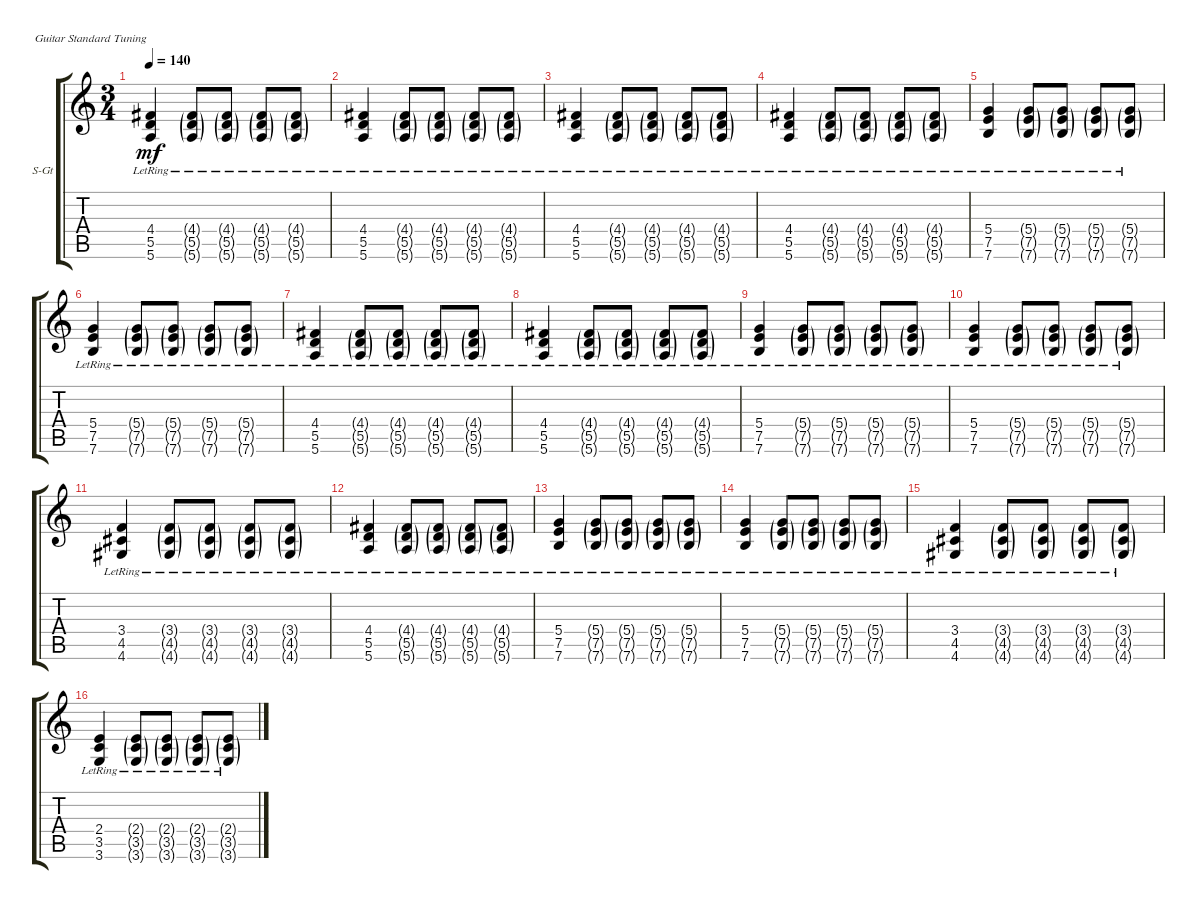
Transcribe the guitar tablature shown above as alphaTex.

\defaultSystemsLayout 4
\bracketExtendMode groupsimilarinstruments
\firstSystemTrackNameOrientation horizontal
\otherSystemsTrackNameOrientation horizontal
\track ("Steel Guitar" "S-Gt") {instrument acousticguitarsteel}
\staff {score tabs}
\tuning (E4 B3 G3 D3 A2 E2)
\ts (3 4)
\tempo 140
\clef g2
\ks c
(4.4{lr} 5.6 5.5).4{dy mf} (4.4{g lr} 5.6{g} 5.5{g}).8 (4.4{g lr} 5.6{g} 5.5{g}).8 (4.4{g lr} 5.6{g} 5.5{g}).8 (4.4{g lr} 5.6{g} 5.5{g}).8 |
(4.4{lr} 5.6 5.5).4 (4.4{g lr} 5.6{g} 5.5{g}).8 (4.4{g lr} 5.6{g} 5.5{g}).8 (4.4{g lr} 5.6{g} 5.5{g}).8 (4.4{g lr} 5.6{g} 5.5{g}).8 |
(4.4{lr} 5.6 5.5).4 (4.4{g lr} 5.6{g} 5.5{g}).8 (4.4{g lr} 5.6{g} 5.5{g}).8 (4.4{g lr} 5.6{g} 5.5{g}).8 (4.4{g lr} 5.6{g} 5.5{g}).8 |
(4.4{lr} 5.6 5.5).4 (4.4{g lr} 5.6{g} 5.5{g}).8 (4.4{g lr} 5.6{g} 5.5{g}).8 (4.4{g lr} 5.6{g} 5.5{g}).8 (4.4{g lr} 5.6{g} 5.5{g}).8 |
(7.6{lr} 7.5{lr} 5.4{lr}).4 (7.6{g lr} 7.5{g lr} 5.4{g lr}).8 (7.6{g lr} 7.5{g lr} 5.4{g lr}).8 (7.6{g lr} 7.5{g lr} 5.4{g lr}).8 (7.6{g lr} 7.5{g lr} 5.4{g lr}).8 |
(7.6{lr} 7.5{lr} 5.4{lr}).4 (7.6{g lr} 7.5{g lr} 5.4{g lr}).8 (7.6{g lr} 7.5{g lr} 5.4{g lr}).8 (7.6{g lr} 7.5{g lr} 5.4{g lr}).8 (7.6{g lr} 7.5{g lr} 5.4{g lr}).8 |
(4.4{lr} 5.6 5.5).4 (4.4{g lr} 5.6{g} 5.5{g}).8 (4.4{g lr} 5.6{g} 5.5{g}).8 (4.4{g lr} 5.6{g} 5.5{g}).8 (4.4{g lr} 5.6{g} 5.5{g}).8 |
(4.4{lr} 5.6 5.5).4 (4.4{g lr} 5.6{g} 5.5{g}).8 (4.4{g lr} 5.6{g} 5.5{g}).8 (4.4{g lr} 5.6{g} 5.5{g}).8 (4.4{g lr} 5.6{g} 5.5{g}).8 |
(7.6{lr} 7.5{lr} 5.4{lr}).4 (7.6{g lr} 7.5{g lr} 5.4{g lr}).8 (7.6{g lr} 7.5{g lr} 5.4{g lr}).8 (7.6{g lr} 7.5{g lr} 5.4{g lr}).8 (7.6{g lr} 7.5{g lr} 5.4{g lr}).8 |
(7.6{lr} 7.5{lr} 5.4{lr}).4 (7.6{g lr} 7.5{g lr} 5.4{g lr}).8 (7.6{g lr} 7.5{g lr} 5.4{g lr}).8 (7.6{g lr} 7.5{g lr} 5.4{g lr}).8 (7.6{g lr} 7.5{g lr} 5.4{g lr}).8 |
(3.4{lr} 4.6 4.5).4 (3.4{g lr} 4.6{g} 4.5{g}).8 (3.4{g lr} 4.6{g} 4.5{g}).8 (3.4{g lr} 4.6{g} 4.5{g}).8 (3.4{g lr} 4.6{g} 4.5{g}).8 |
(4.4{lr} 5.6 5.5).4 (4.4{g lr} 5.6{g} 5.5{g}).8 (4.4{g lr} 5.6{g} 5.5{g}).8 (4.4{g lr} 5.6{g} 5.5{g}).8 (4.4{g lr} 5.6{g} 5.5{g}).8 |
(7.6{lr} 7.5{lr} 5.4{lr}).4 (7.6{g lr} 7.5{g lr} 5.4{g lr}).8 (7.6{g lr} 7.5{g lr} 5.4{g lr}).8 (7.6{g lr} 7.5{g lr} 5.4{g lr}).8 (7.6{g lr} 7.5{g lr} 5.4{g lr}).8 |
(7.6{lr} 7.5{lr} 5.4{lr}).4 (7.6{g lr} 7.5{g lr} 5.4{g lr}).8 (7.6{g lr} 7.5{g lr} 5.4{g lr}).8 (7.6{g lr} 7.5{g lr} 5.4{g lr}).8 (7.6{g lr} 7.5{g lr} 5.4{g lr}).8 |
(3.4{lr} 4.6 4.5).4 (3.4{g lr} 4.6{g} 4.5{g}).8 (3.4{g lr} 4.6{g} 4.5{g}).8 (3.4{g lr} 4.6{g} 4.5{g}).8 (3.4{g lr} 4.6{g} 4.5{g}).8 |
(2.4{lr} 3.6 3.5).4 (2.4{g lr} 3.6{g} 3.5{g}).8 (2.4{g lr} 3.6{g} 3.5{g}).8 (2.4{g lr} 3.6{g} 3.5{g}).8 (2.4{g lr} 3.6{g} 3.5{g}).8
